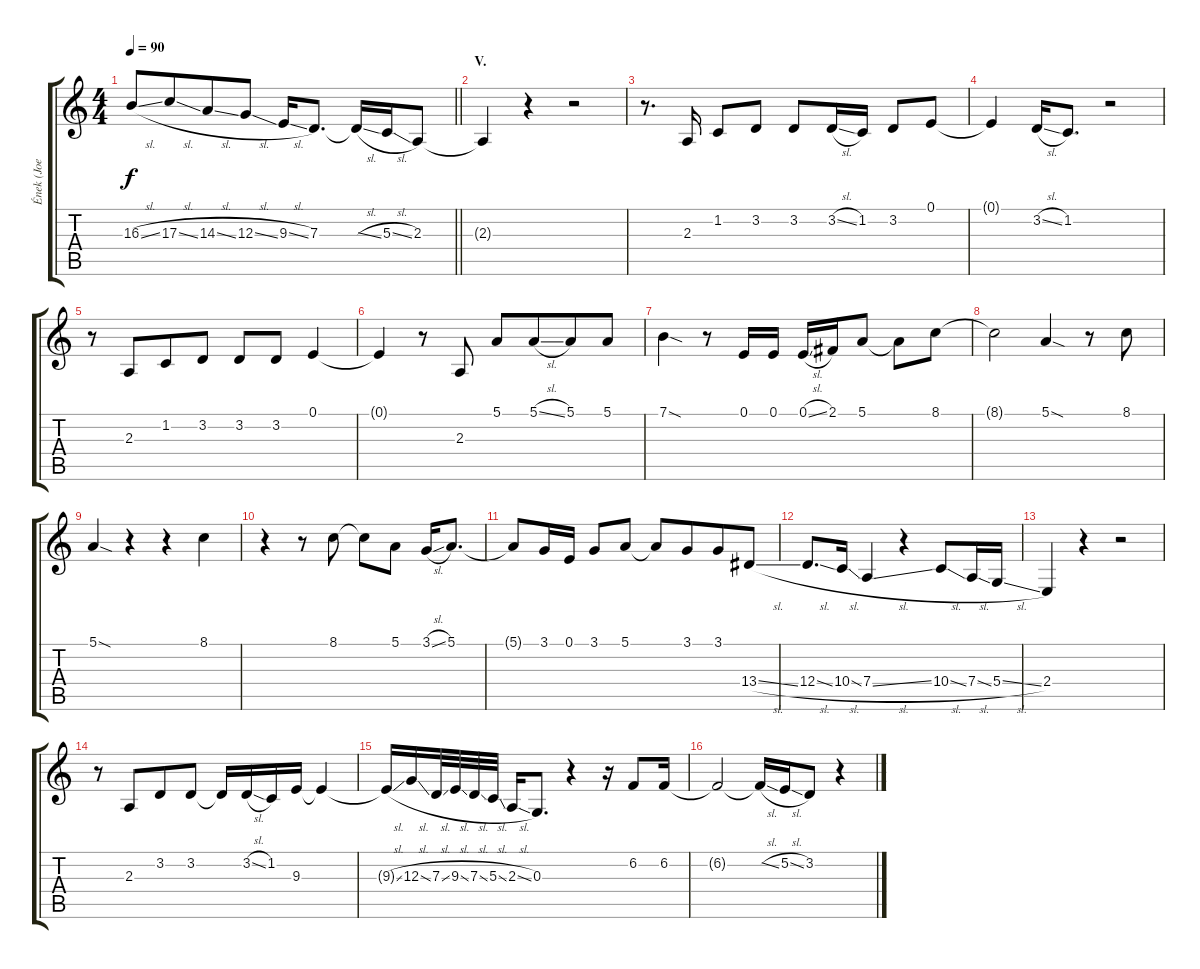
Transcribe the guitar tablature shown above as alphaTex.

\track ("Ének (Joe Lynn Turner)" "Ének (Joe ") {instrument lead2sawtooth}
\staff {score tabs}
\tuning (E4 B3 G3 D3 A2 E2) {hide}
\ts (4 4)
\tempo 90
\clef g2
\barLineRight lightlight
\ks c
16.3{sl t}.8{dy f} 17.3{sl}.8{beam merge} 14.3{sl}.8 12.3{sl}.8 9.3{sl}.16 7.3.8{d} 7.3{sl t}.16 5.3{sl}.16 2.3.8 |
\section ("" "V.")
2.3{t}.4 r.4 r.2 |
r.8{d} 2.3.16 1.2.8 3.2.8 3.2.8 3.2{sl}.16 1.2.16 3.2.8 0.1.8 |
0.1{t}.4 3.2{sl}.16 1.2.8{d} r.2 |
r.8 2.3.8{beam merge} 1.2.8 3.2.8 3.2.8 3.2.8 0.1.4 |
0.1{t}.4 r.8 2.3.8 5.1.8 5.1{sl}.8{beam merge} 5.1.8 5.1.8 |
7.1{sod}.4 r.8 0.1.16 0.1.16{beam split} 0.1{sl}.16 2.1.16{beam merge} 5.1.8 5.1{t}.8 8.1.8 |
8.1{t}.2 5.1{sod}.4 r.8 8.1.8 |
5.1{sod}.4 r.4 r.4 8.1.4 |
r.4 r.8 8.1.8 8.1{t}.8 5.1.8 3.1{sl}.16 5.1.8{d} |
5.1{t}.8 3.1.16 0.1.16 3.1.8 5.1.8 5.1{t}.8 3.1.8{beam merge} 3.1.8 13.4{sl}.8 |
12.4{sl}.8{d} 10.4{sl}.16 7.4{sl}.4 r.4 10.4{sl}.8 7.4{sl}.16 5.4{sl}.16 |
2.4.4 r.4 r.2 |
r.8 2.3.8{beam merge} 3.2.8 3.2.8 3.2{t}.16 3.2{sl}.16 1.2.16 9.3.16 9.3{t}.4 |
9.3{sl t}.16 12.3{sl}.16 7.3{sl}.32 9.3{sl}.32 7.3{sl}.32 5.3{sl}.32 2.3{sl}.16 0.3.8{d} r.4 r.16 6.2.8 6.2.16 |
6.2{t}.2 6.2{sl t}.16 5.2{sl}.16 3.2.8 r.4
